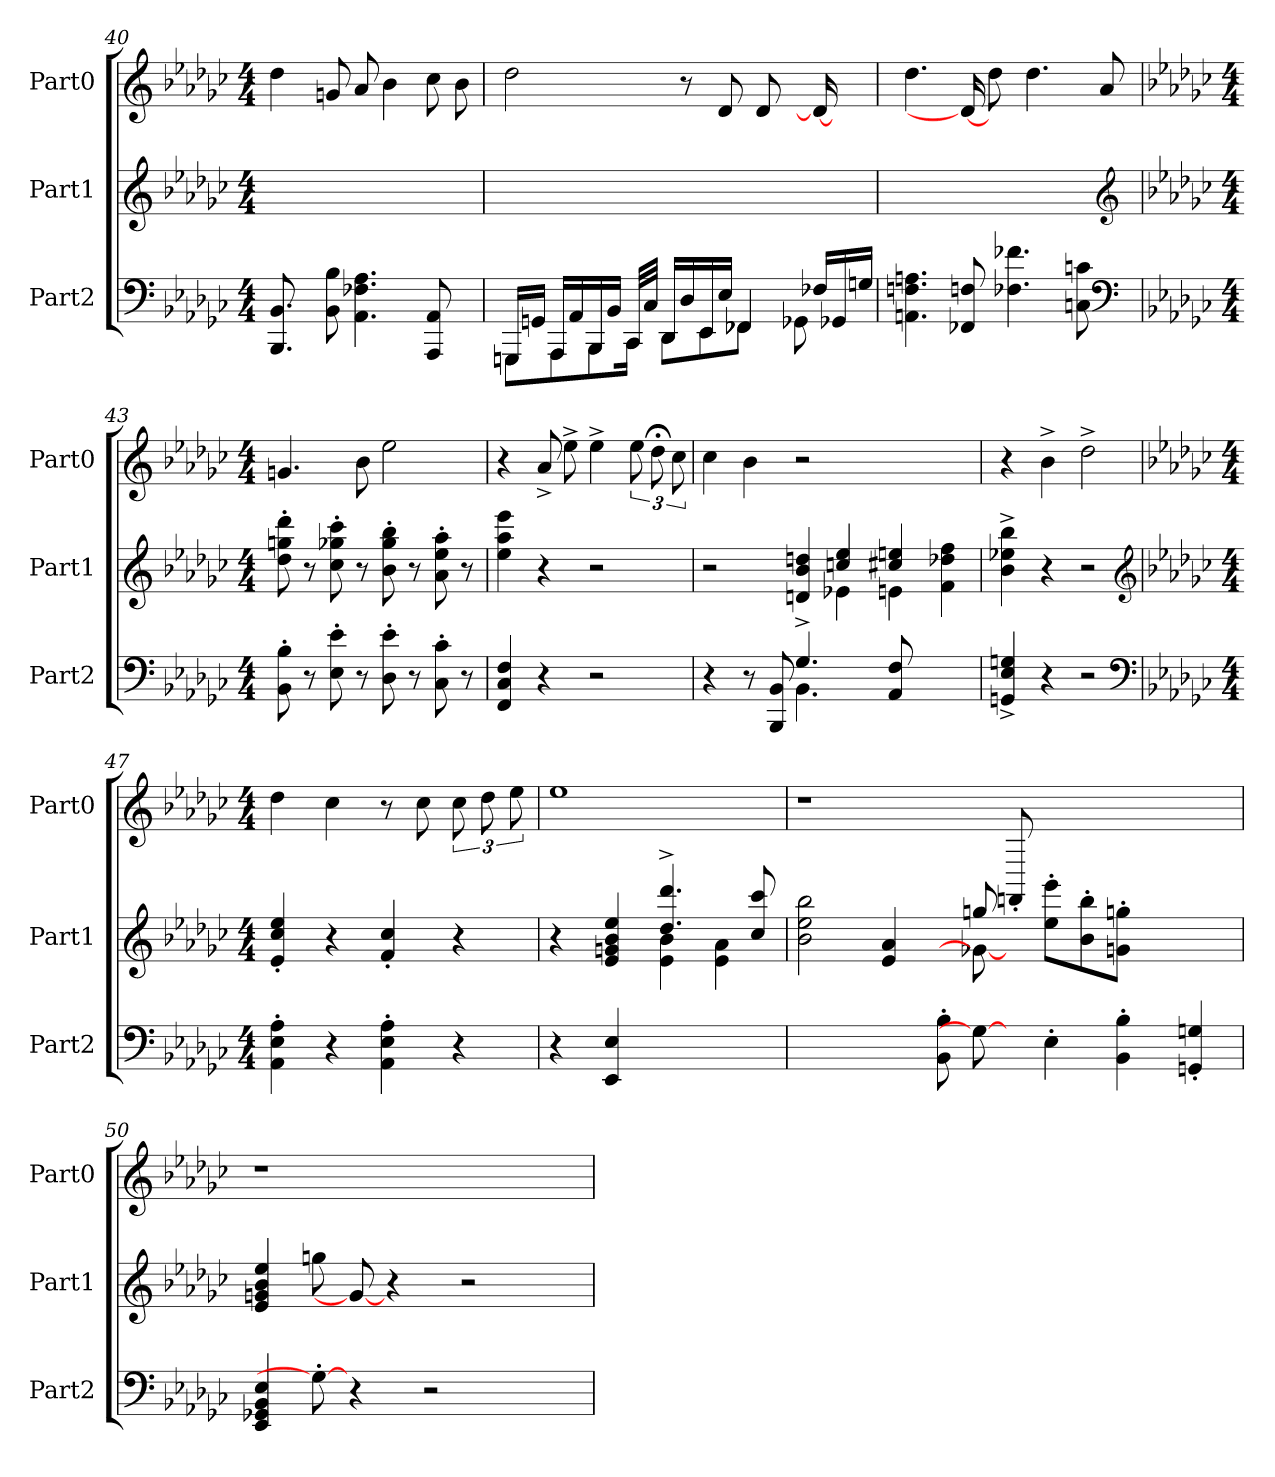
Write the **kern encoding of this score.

**kern	**kern	**kern
*part3	*part2	*part1
*staff3	*staff2	*staff1
*I"Part2	*I"Part1	*I"Part0
*I'Part2	*I'Part1	*I'Part0
!!LO:LB:g=z
*clefF4	*clefG2	*clefG2
*k[b-e-a-d-g-c-]	*k[b-e-a-d-g-c-]	*k[b-e-a-d-g-c-]
*M4/4	*M4/4	*M4/4
=40	=40	=40
8.BB- 8.BBB-	1ryy	4dd-
16ryy	.	.
8BB- 8B-	.	8gn
4.AA- 4.F-X 4.A-	.	8a-
.	.	4b-
8AA- 8AAA-	.	8cc-
8ryy	.	8b-
=41	=41	=41
*^	*	*
16GGGnLL	8GGGnL	1ryy	2dd-
16GGnJJ	.	.	.
16AAA-LL	8AAA-	.	.
16AA-	.	.	.
16BBB-	8BBB-	.	.
16BB-JJ	.	.	.
32CC-LLL	16CC-Jk	.	.
32C-JJJ	.	.	.
16DD-LL	8DD-L	.	.
16D-	.	.	8r
16EE-	8EE-	.	.
16E-JJ	.	.	8d-
4FF-X	8FF-XJ	.	.
.	.	.	8d-
.	16ryy	.	.
.	8GG-X	.	16ryy
16F-XLL	.	.	16d-_
16GG-X	8ryy	8ryy	8ryy
16GnJJ	.	.	.
*v	*v	*	*
=42	=42	=42
4.AA 4.A 4.Fn	1ryy	4.dd-
8Fn 8FF-X	.	16d-_
.	.	8dd-
4.F-X 4.f-X	.	.
.	.	4.dd-
8C 8c	.	.
.	.	8a-
*clefF4	*clefG2	*
16ryy	16ryy	.
!!LO:LB:g=z
=43	=43	=43
*k[b-e-a-d-g-c-]	*k[b-e-a-d-g-c-]	*k[b-e-a-d-g-c-]
*M4/4	*M4/4	*M4/4
8BB-'> 8B-'>	8dd-'> 8ddd-'> 8ggn'>	4.gn
8r	8r	.
8E-'> 8e-'>	8cc-'> 8gg-X'> 8ccc-'>	.
8r	8r	8b-
8D-'> 8e-'>	8b-'> 8gg-'> 8bb-'>	2ee-
8r	8r	.
8C-'> 8c-'>	8a-'> 8ee-'> 8aa-'>	.
8r	8r	.
=44	=44	=44
4F 4C- 4FF	4ee- 4aa- 4eee-	4r
4r	4r	8a-^>
.	.	8ee-^>
2r	2r	4ee-^>
.	.	12ee-
.	.	12dd-;
.	.	12cc-
=45	=45	=45
*^	*^	*
4r	4ryy	2r	4ryy	4cc-
8r	8ryy	.	8ryy	4b-
8BB- 8BBB-	8ryy	.	8ryy	.
4.G-^>	4.BB-	4ryy	4dn 4b- 4ddn	2r
.	.	4ee- 4ccn	4e-X	.
8ryy	8ryy	.	.	.
8ryy	8AA- 8F	4een 4cc#X	4en	8ryy
4.ryy	4.ryy	.	.	4.ryy
.	.	4ryy	4f 4ff 4dd-X	.
*v	*v	*	*	*
*	*v	*v	*
=46	=46	=46
4GGn^> 4Gn^> 4E-^>	4b-^> 4ee-X^> 4bb-^>	4r
4r	4r	4b-^>
2r	2r	2dd-^>
*clefF4	*clefG2	*
!!LO:LB:g=z
=47	=47	=47
*k[b-e-a-d-g-c-]	*k[b-e-a-d-g-c-]	*k[b-e-a-d-g-c-]
*M4/4	*M4/4	*M4/4
4AA-'> 4A-'> 4E-'>	4e-'> 4ee-'> 4cc-'>	4dd-
4r	4r	4cc-
4AA-'> 4A-'> 4E-'>	4f'> 4cc-'>	8r
.	.	8cc-
4r	4r	12cc-
.	.	12dd-
.	.	12ee-
=48	=48	=48
*	*^	*
4r	4r	4ryy	1ee-
4EE- 4E-	4e- 4gn 4b- 4ee-	4ryy	.
4ryy	4.ddd-^> 4.dd-^>	4e- 4b-	.
8ryy	.	4e- 4a-	.
8ryy	8ccc- 8cc-	.	.
=49	=49	=49	=49
2ryy	2bb- 2ee- 2b-	2ryy	1r
4ryy	4ryy	4e- 4a-	.
8BB-'< 8B-'<	8ryy	8ryy	.
8G-_	8ggn	8g-X_	.
8ryy	8ryy	8ryy	8FFn'>
4E-'<	8eee-'> 8ee-'>L	8ryy	8ryy
.	8bb-'> 8b-'>	8ryy	8ryy
4BB-'< 4B-'<	8ggn'> 8gn'>J	2ryy	8ryy
.	4.ryy	.	4.ryy
4GGn'< 4Gn'<	.	.	.
*	*v	*v	*
=50	=50	=50
4EE- 4E- 4BB- 4GG-X	4e- 4gn 4b- 4ee-	1r
8G-'<_	8gg	.
4r	8g-_	.
.	4r	.
2r	.	.
.	2r	.
.	.	4ryy
8ryy	.	.
=	=	=
*-	*-	*-
